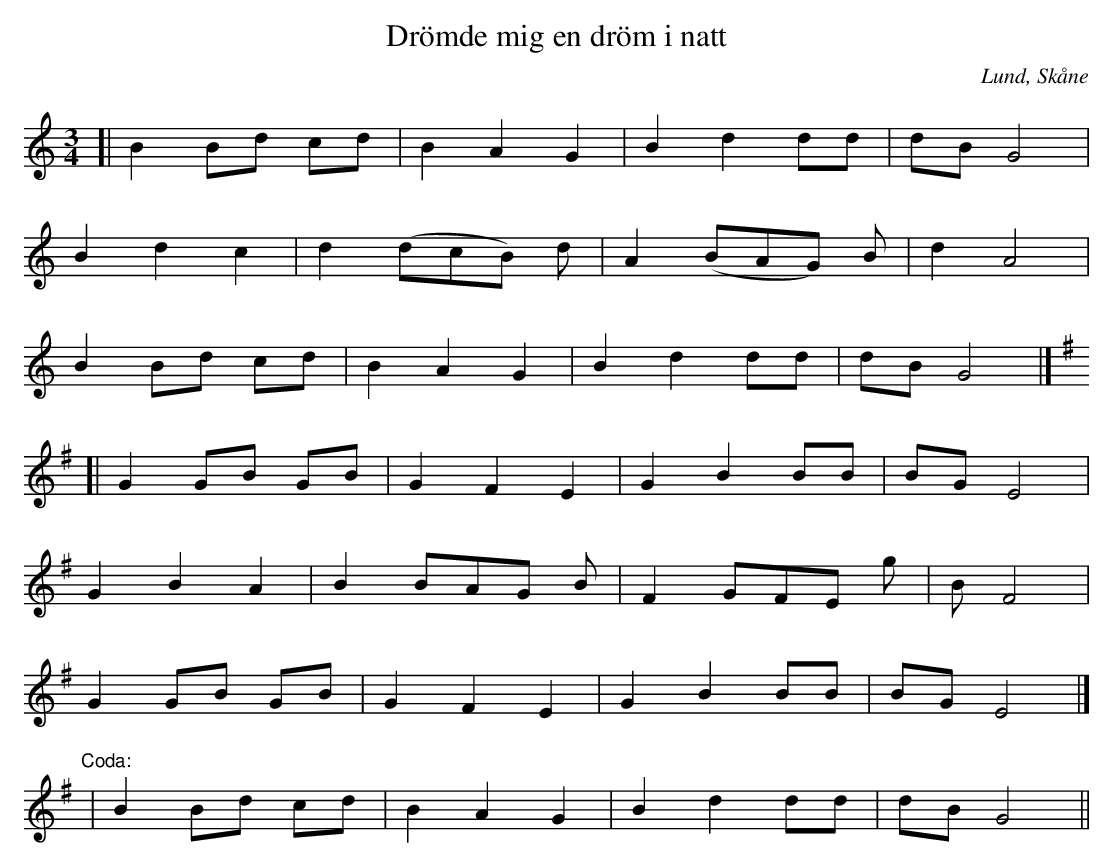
X:1
T:Drömde mig en dröm i natt
O:Lund, Skåne
M:3/4
L:1/8
K:C
[| B2 Bd cd | B2 A2 G2 | B2 d2 dd | dB G4 |
B2 d2 c2 | d2 (dcB) d | A2 (BAG) B | d2 A4 |
B2 Bd cd | B2 A2 G2 | B2 d2 dd | dB G4 |]
K:G
[| G2 GB GB | G2 F2 E2 | G2 B2 BB | BG E4 |
G2 B2 A2 | B2 BAG B | F2 GFE g | B F4 |
G2 GB GB | G2 F2 E2 | G2 B2 BB | BG E4 |]
"Coda:" | B2 Bd cd | B2 A2 G2 | B2 d2 dd | dB G4 ||
